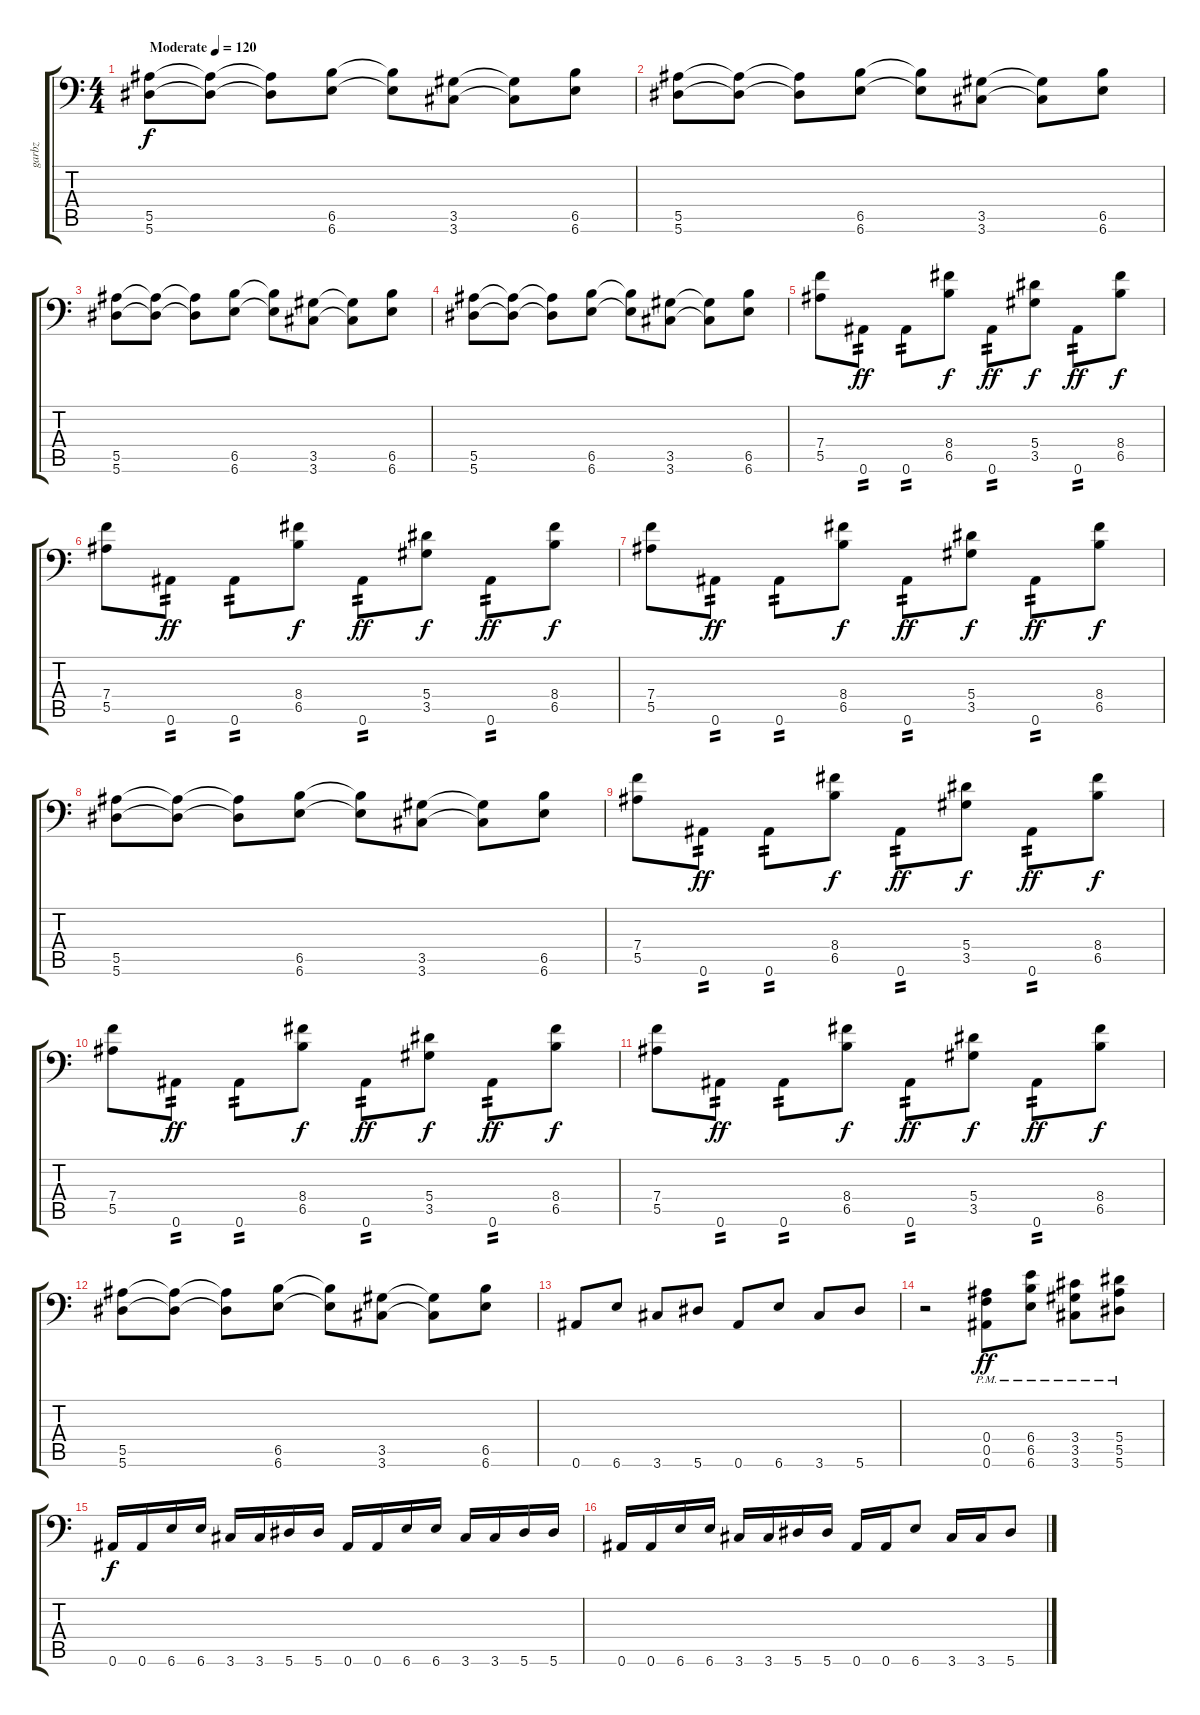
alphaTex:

\track ("garbz" "garbz") {instrument distortionguitar}
\staff {score tabs}
\tuning (C4 G3 Eb3 Bb2 F2 Bb1) {hide}
\ts (4 4)
\tempo (120 "Moderate")
\clef f4
\ks c
(5.5 5.6).8{dy f instrument distortionguitar} (5.5{t} 5.6{t}).8 (5.5{t} 5.6{t}).8 (6.5 6.6).8 (6.5{t} 6.6{t}).8 (3.5 3.6).8 (3.5{t} 3.6{t}).8 (6.5 6.6).8 |
(5.5 5.6).8 (5.5{t} 5.6{t}).8 (5.5{t} 5.6{t}).8 (6.5 6.6).8 (6.5{t} 6.6{t}).8 (3.5 3.6).8 (3.5{t} 3.6{t}).8 (6.5 6.6).8 |
(5.5 5.6).8 (5.5{t} 5.6{t}).8 (5.5{t} 5.6{t}).8 (6.5 6.6).8 (6.5{t} 6.6{t}).8 (3.5 3.6).8 (3.5{t} 3.6{t}).8 (6.5 6.6).8 |
(5.5 5.6).8 (5.5{t} 5.6{t}).8 (5.5{t} 5.6{t}).8 (6.5 6.6).8 (6.5{t} 6.6{t}).8 (3.5 3.6).8 (3.5{t} 3.6{t}).8 (6.5 6.6).8 |
(7.4 5.5).8 0.6.8{tp 2 dy ff} 0.6.8{tp 2} (8.4 6.5).8{dy f} 0.6.8{tp 2 dy ff} (5.4 3.5).8{dy f} 0.6.8{tp 2 dy ff} (8.4 6.5).8{dy f} |
(7.4 5.5).8 0.6.8{tp 2 dy ff} 0.6.8{tp 2} (8.4 6.5).8{dy f} 0.6.8{tp 2 dy ff} (5.4 3.5).8{dy f} 0.6.8{tp 2 dy ff} (8.4 6.5).8{dy f} |
(7.4 5.5).8 0.6.8{tp 2 dy ff} 0.6.8{tp 2} (8.4 6.5).8{dy f} 0.6.8{tp 2 dy ff} (5.4 3.5).8{dy f} 0.6.8{tp 2 dy ff} (8.4 6.5).8{dy f} |
(5.5 5.6).8 (5.5{t} 5.6{t}).8 (5.5{t} 5.6{t}).8 (6.5 6.6).8 (6.5{t} 6.6{t}).8 (3.5 3.6).8 (3.5{t} 3.6{t}).8 (6.5 6.6).8 |
(7.4 5.5).8 0.6.8{tp 2 dy ff} 0.6.8{tp 2} (8.4 6.5).8{dy f} 0.6.8{tp 2 dy ff} (5.4 3.5).8{dy f} 0.6.8{tp 2 dy ff} (8.4 6.5).8{dy f} |
(7.4 5.5).8 0.6.8{tp 2 dy ff} 0.6.8{tp 2} (8.4 6.5).8{dy f} 0.6.8{tp 2 dy ff} (5.4 3.5).8{dy f} 0.6.8{tp 2 dy ff} (8.4 6.5).8{dy f} |
(7.4 5.5).8 0.6.8{tp 2 dy ff} 0.6.8{tp 2} (8.4 6.5).8{dy f} 0.6.8{tp 2 dy ff} (5.4 3.5).8{dy f} 0.6.8{tp 2 dy ff} (8.4 6.5).8{dy f} |
(5.5 5.6).8 (5.5{t} 5.6{t}).8 (5.5{t} 5.6{t}).8 (6.5 6.6).8 (6.5{t} 6.6{t}).8 (3.5 3.6).8 (3.5{t} 3.6{t}).8 (6.5 6.6).8 |
0.6.8 6.6.8 3.6.8 5.6.8 0.6.8 6.6.8 3.6.8 5.6.8 |
r.2 (0.4{pm} 0.5{pm} 0.6{pm}).8{dy ff} (6.4{pm} 6.5{pm} 6.6{pm}).8 (3.4{pm} 3.5{pm} 3.6{pm}).8 (5.4{pm} 5.5{pm} 5.6{pm}).8 |
0.6.16{dy f} 0.6.16 6.6.16 6.6.16 3.6.16 3.6.16 5.6.16 5.6.16 0.6.16 0.6.16 6.6.16 6.6.16 3.6.16 3.6.16 5.6.16 5.6.16 |
0.6.16 0.6.16 6.6.16 6.6.16 3.6.16 3.6.16 5.6.16 5.6.16 0.6.16 0.6.16 6.6.8 3.6.16 3.6.16 5.6.8
